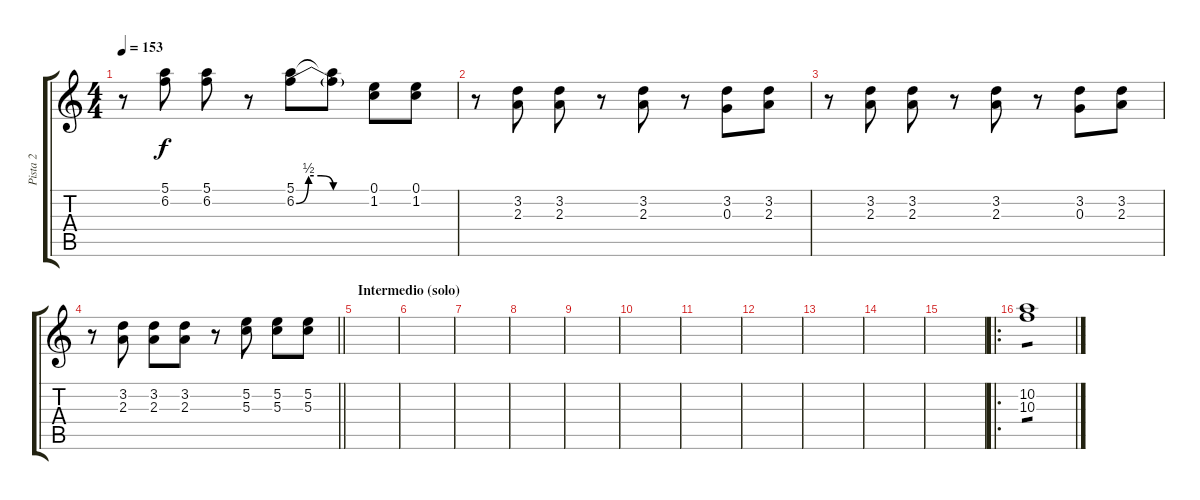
\track ("Pista 2" "Pista 2") {instrument distortionguitar}
\staff {score tabs}
\tuning (E4 B3 G3 D3 A2 E2) {hide}
\ts (4 4)
\tempo 153
\clef g2
\ks c
r.8{dy f} (5.1 6.2).8 (5.1 6.2).8 r.8 (5.1 6.2{be (custom 0 0 10 2 20 2 30 0 60 0)}).8 (5.1{t} 6.2{t}).8 (0.1 1.2).8 (0.1 1.2).8 |
r.8 (3.2 2.3).8 (3.2 2.3).8 r.8 (3.2 2.3).8 r.8 (3.2 0.3).8 (3.2 2.3).8 |
r.8 (3.2 2.3).8 (3.2 2.3).8 r.8 (3.2 2.3).8 r.8 (3.2 0.3).8 (3.2 2.3).8 |
\barLineRight lightlight
r.8 (3.2 2.3).8 (3.2 2.3).8 (3.2 2.3).8 r.8 (5.2 5.3).8 (5.2 5.3).8 (5.2 5.3).8 |
\section ("" "Intermedio (solo)")
|
|
|
|
|
|
|
|
|
|
|
\ro
(10.2 10.3).1{tp 1 instrument distortionguitar}
